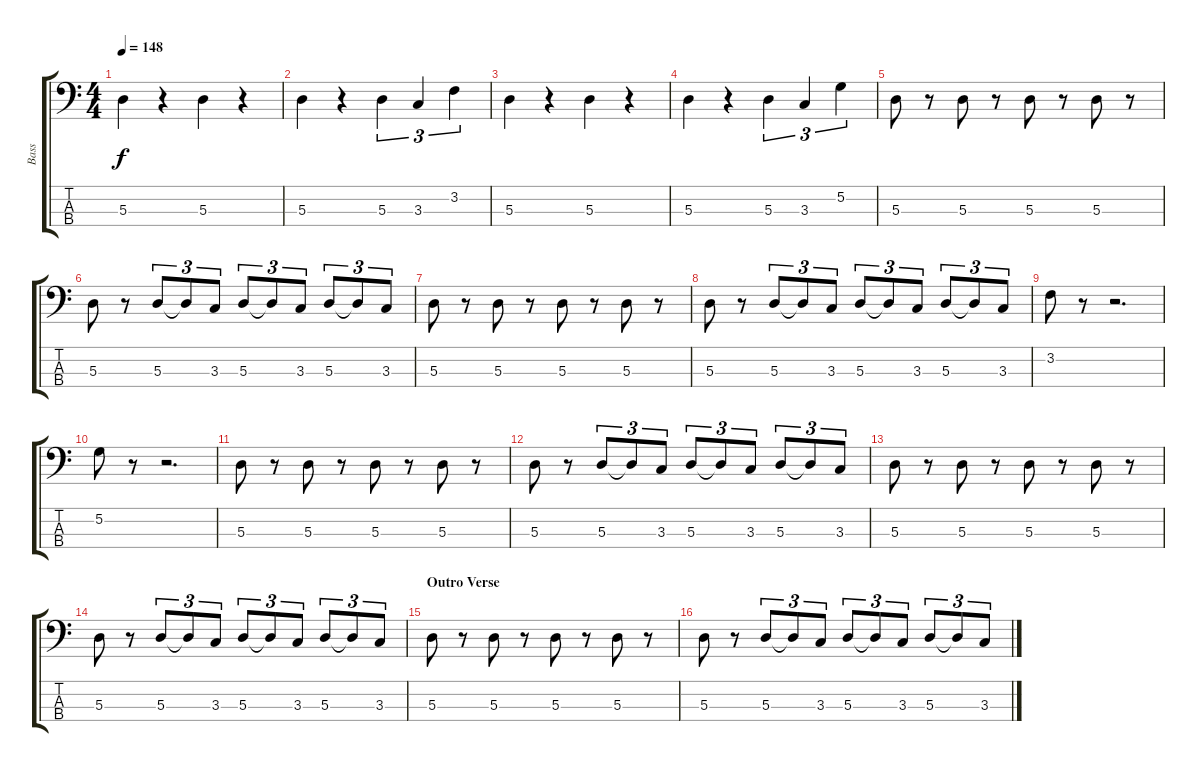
\track ("Bass" "Bass") {instrument electricbasspick}
\staff {score tabs}
\tuning (G2 D2 A1 E1) {hide}
\ts (4 4)
\tempo 148
\clef f4
\ks c
5.3.4{dy f} r.4 5.3.4 r.4 |
5.3.4 r.4 5.3.4{tu (3 2)} 3.3.4{tu (3 2)} 3.2.4{tu (3 2)} |
5.3.4 r.4 5.3.4 r.4 |
5.3.4 r.4 5.3.4{tu (3 2)} 3.3.4{tu (3 2)} 5.2.4{tu (3 2)} |
5.3.8 r.8 5.3.8 r.8 5.3.8 r.8 5.3.8 r.8 |
5.3.8 r.8 5.3.8{tu (3 2)} 5.3{t}.8{tu (3 2)} 3.3.8{tu (3 2)} 5.3.8{tu (3 2)} 5.3{t}.8{tu (3 2)} 3.3.8{tu (3 2)} 5.3.8{tu (3 2)} 5.3{t}.8{tu (3 2)} 3.3.8{tu (3 2)} |
5.3.8 r.8 5.3.8 r.8 5.3.8 r.8 5.3.8 r.8 |
5.3.8 r.8 5.3.8{tu (3 2)} 5.3{t}.8{tu (3 2)} 3.3.8{tu (3 2)} 5.3.8{tu (3 2)} 5.3{t}.8{tu (3 2)} 3.3.8{tu (3 2)} 5.3.8{tu (3 2)} 5.3{t}.8{tu (3 2)} 3.3.8{tu (3 2)} |
3.2.8 r.8 r.2{d} |
5.2.8 r.8 r.2{d} |
5.3.8 r.8 5.3.8 r.8 5.3.8 r.8 5.3.8 r.8 |
5.3.8 r.8 5.3.8{tu (3 2)} 5.3{t}.8{tu (3 2)} 3.3.8{tu (3 2)} 5.3.8{tu (3 2)} 5.3{t}.8{tu (3 2)} 3.3.8{tu (3 2)} 5.3.8{tu (3 2)} 5.3{t}.8{tu (3 2)} 3.3.8{tu (3 2)} |
5.3.8 r.8 5.3.8 r.8 5.3.8 r.8 5.3.8 r.8 |
5.3.8 r.8 5.3.8{tu (3 2)} 5.3{t}.8{tu (3 2)} 3.3.8{tu (3 2)} 5.3.8{tu (3 2)} 5.3{t}.8{tu (3 2)} 3.3.8{tu (3 2)} 5.3.8{tu (3 2)} 5.3{t}.8{tu (3 2)} 3.3.8{tu (3 2)} |
\section ("" "Outro Verse")
5.3.8 r.8 5.3.8 r.8 5.3.8 r.8 5.3.8 r.8 |
5.3.8 r.8 5.3.8{tu (3 2)} 5.3{t}.8{tu (3 2)} 3.3.8{tu (3 2)} 5.3.8{tu (3 2)} 5.3{t}.8{tu (3 2)} 3.3.8{tu (3 2)} 5.3.8{tu (3 2)} 5.3{t}.8{tu (3 2)} 3.3.8{tu (3 2)}
